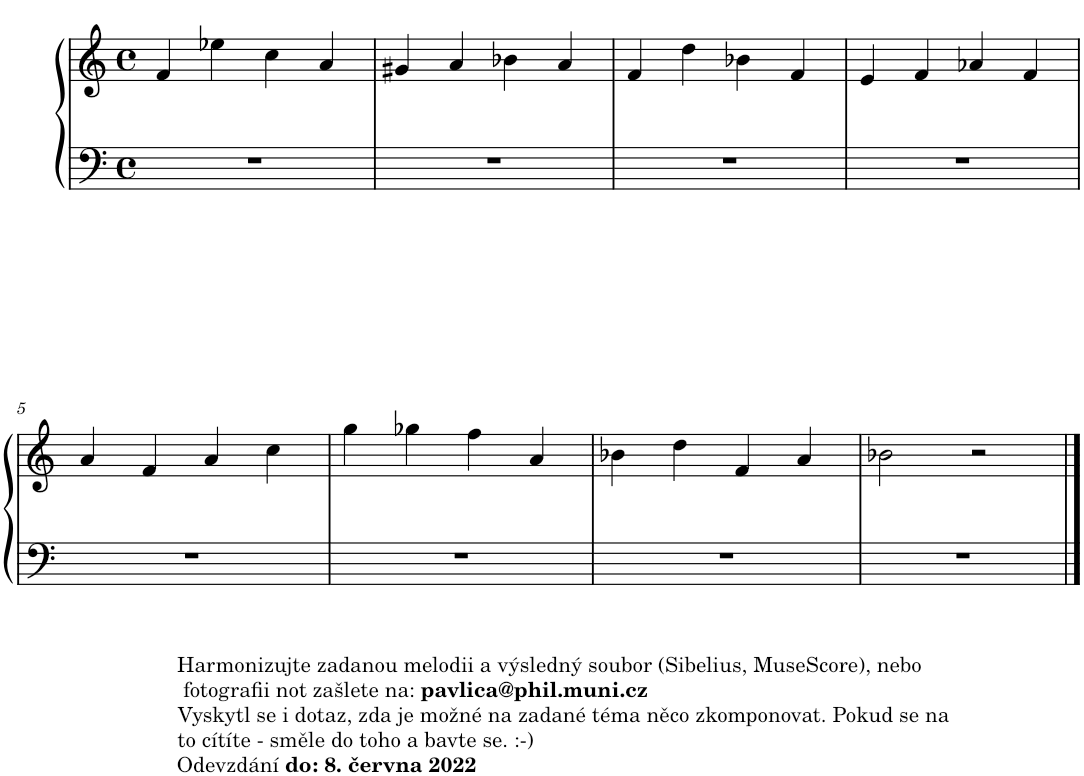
**kern	**kern
*part1	*part1
*staff2	*staff1
*I"Klavír	*
*I'Klv.	*
*clefF4	*clefG2
*k[]	*k[]
*M4/4	*M4/4
*met(c)	*met(c)
=1	=1
1r	4f/
.	4ee-X\
.	4cc\
.	4a/
=2	=2
1r	4g#X/
.	4a/
.	4b-X\
.	4a/
=3	=3
1r	4f/
.	4dd\
.	4b-X\
.	4f/
=4	=4
1r	4e/
.	4f/
.	4a-X/
.	4f/
!!LO:LB:g=z
=5	=5
!LO:TX:b:t=Harmonizujte zadanou melodii a výsledný soubor (Sibelius, MuseScore), nebo	!
!LO:TX:b:t=fotografii not zašlete na&colon;	!
!LO:TX:b:B:t=pavlica@phil.muni.cz	!
!LO:TX:b:t=Vyskytl se i dotaz, zda je možné na zadané téma něco zkomponovat. Pokud se na	!
!LO:TX:b:t=to cítíte - směle do toho a bavte se. &colon;-)	!
!LO:TX:b:t=Odevzdání	!
!LO:TX:b:B:t=do&colon; 8. června 2022	!
1r	4a/
.	4f/
.	4a/
.	4cc\
=6	=6
1r	4gg\
.	4gg-X\
.	4ff\
.	4a/
=7	=7
1r	4b-X\
.	4dd\
.	4f/
.	4a/
=8	=8
1r	2b-X\
.	2r
==	==
*-	*-
